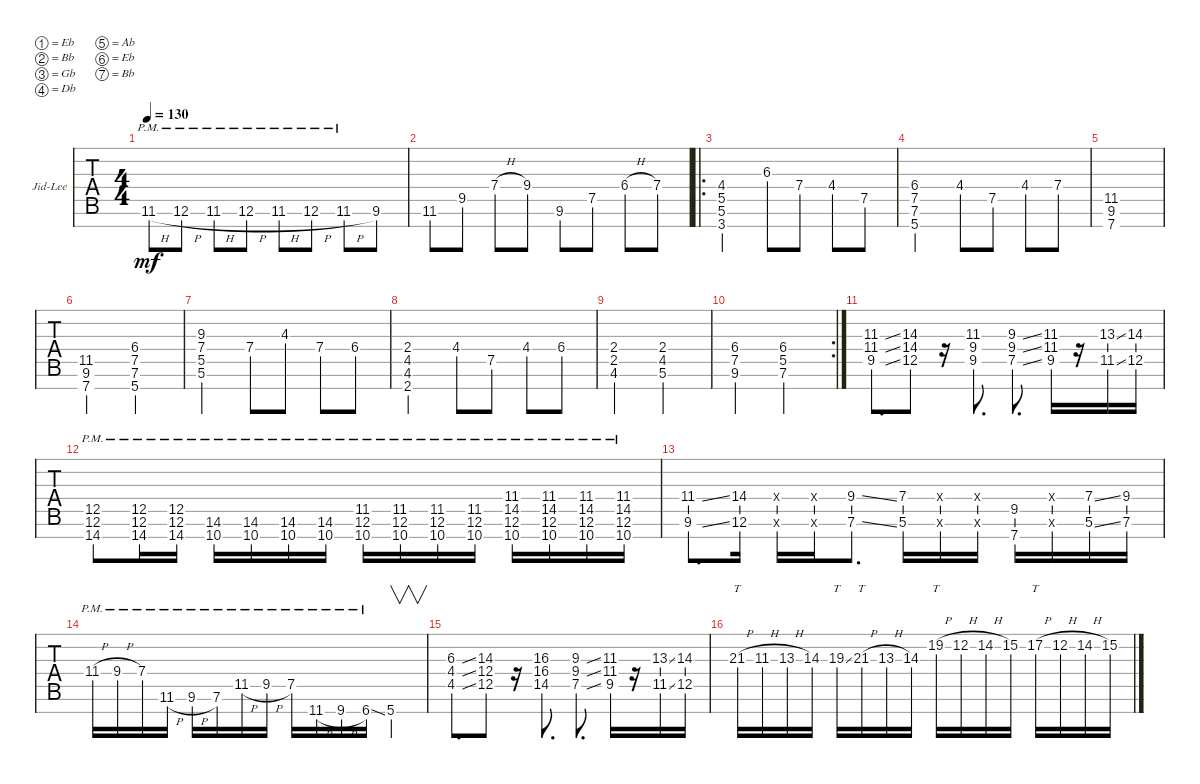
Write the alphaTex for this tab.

\defaultSystemsLayout 4
\bracketExtendMode groupsimilarinstruments
\firstSystemTrackNameOrientation horizontal
\otherSystemsTrackNameOrientation horizontal
\track ("Jid-Lee" "Jid-Lee") {instrument distortionguitar}
\staff {tabs}
\tuning (Eb4 Bb3 Gb3 Db3 Ab2 Eb2 Bb1)
\ts (4 4)
\tempo 130
\clef g2
\scale
0.333333
\ks c
11.6{h pm}.8{dy mf} 12.6{h pm}.8 11.6{h pm}.8 12.6{h pm}.8 11.6{h pm}.8 12.6{h pm}.8 11.6{h pm}.8 9.6.8 |
\scale
0.333333 11.6.8 9.5.8 7.4{h}.8 9.4.8 9.6.8 7.5.8 6.4{h}.8 7.4.8 |
\ro
\scale
0.333333 (3.7 5.6 5.5 4.4).2 6.3.8 7.4.8 4.4.8 7.5.8 |
\scale
0.333333 (5.7 7.6 7.5 6.4).2 4.4.8 7.5.8 4.4.8 7.4.8 |
\scale
0.333333 (7.7 9.6 11.5).1 |
\scale
0.333333 (7.7 9.6 11.5).2 (7.5 7.6 5.7 6.4).2 |
\scale
0.333333 (5.6 5.5 7.4 9.3).2 7.4.8 4.3.8 7.4.8 6.4.8 |
\scale
0.333333 (2.7 4.6 4.5 2.4).2 4.4.8 7.5.8 4.4.8 6.4.8 |
\scale
0.333333 (4.6 2.5 2.4).2 (5.6 4.5 2.4).2 |
\rc 2
\scale
0.333333 (9.6 7.5 6.4).2 (7.6 5.5 6.4).2 |
\scale
0.333333 (11.3{ss} 11.4{ss} 9.5{ss}).8{d} (14.3 14.4 12.5).8 r.16 (11.3 9.4 9.5).8{d} (9.3{ss} 9.4{ss} 7.5{ss}).8{d} (11.3 11.4 9.5).16 r.16 (13.3{ss} 11.5{ss}).16 (14.3 12.5).16 |
\scale
0.333333 (14.7{pm} 12.6{pm} 12.5{pm}).8 (14.7{pm} 12.6{pm} 12.5{pm}).16 (14.7{pm} 12.6{pm} 12.5{pm}).16 (10.7{pm} 14.6{pm}).16 (10.7{pm} 14.6{pm}).16 (10.7{pm} 14.6{pm}).16 (10.7{pm} 14.6{pm}).16 (10.7{pm} 12.6{pm} 11.5).16 (10.7{pm} 12.6{pm} 11.5).16 (10.7{pm} 12.6{pm} 11.5).16 (10.7{pm} 12.6{pm} 11.5{pm}).16 (10.7{pm} 12.6{pm} 14.5{pm} 11.4{pm}).16 (10.7{pm} 12.6{pm} 14.5{pm} 11.4{pm}).16 (10.7{pm} 12.6{pm} 14.5{pm} 11.4{pm}).16 (10.7{pm} 12.6{pm} 14.5{pm} 11.4{pm}).16 |
\scale
0.333333 (9.6{ss} 11.4{ss}).8{d} (12.6 14.4).16 (0.6{x} 0.4{x}).16 (0.6{x} 0.4{x}).16 (7.6{ss} 9.4{ss}).8{d} (5.6 7.4).16 (0.6{x} 0.4{x}).16 (0.6{x} 0.4{x}).16 (7.7 9.5).16 (0.6{x} 0.4{x}).16 (5.6{ss} 7.4{ss}).16 (7.6 9.4).16 |
\scale
0.333333 11.4{h pm}.16 9.4{h pm}.16 7.4{pm}.16 11.6{h pm}.16 9.6{h pm}.16 7.6{pm}.16 11.5{h pm}.16 9.5{h pm}.16 7.5{pm}.16 11.7{h pm}.16 9.7{h pm}.16 6.7{ss pm}.16 5.7.4{v} |
\scale
0.333333 (6.3{ss} 4.5{ss} 4.4{ss}).8{d} (14.3 12.5 12.4).8 r.16 (16.3 16.4 14.5).8{d} (9.3{ss} 9.4{ss} 7.5{ss}).8{d} (11.3 11.4 9.5).16 r.16 (13.3{ss} 11.5{ss}).16 (14.3 12.5).16 |
\scale
0.333333 21.3{h}.16{tt} 11.3{h}.16 13.3{h}.16 14.3.16 19.3{ss}.16{tt} 21.3{h}.16{tt} 13.3{h}.16 14.3.16 19.2{h}.16{tt} 12.2{h}.16 14.2{h}.16 15.2.16 17.2{h}.16{tt} 12.2{h}.16 14.2{h}.16 15.2.16
